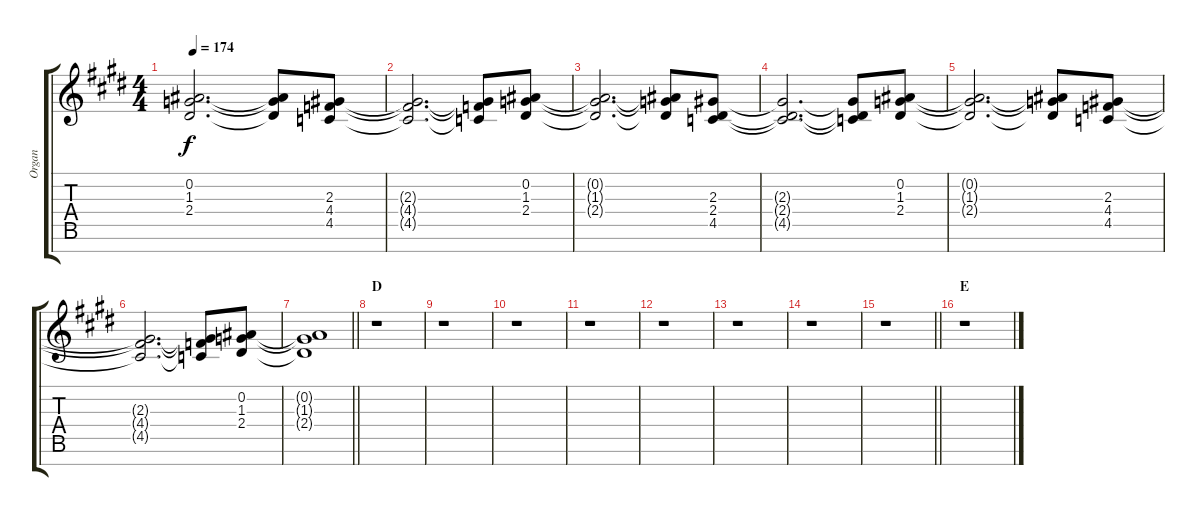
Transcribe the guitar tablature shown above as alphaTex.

\track ("Organ" "Organ") {instrument rockorgan}
\staff {score tabs}
\tuning (Eb5 Bb4 Gb4 Db4 Ab3 Eb3 Bb2) {hide}
\ts (4 4)
\tempo 174
\clef g2
\ks e
(0.2{t} 1.3{t} 2.4{t}).2{d dy f} (0.2{t} 1.3{t} 2.4{t}).8 (2.3 4.4 4.5).8 |
(2.3{t} 4.4{t} 4.5{t}).2{d} (2.3{t} 4.4{t} 4.5{t}).8 (0.2 1.3 2.4).8 |
(0.2{t} 1.3{t} 2.4{t}).2{d} (0.2{t} 1.3{t} 2.4{t}).8 (2.3 2.4 4.5).8 |
(2.3{t} 2.4{t} 4.5{t}).2{d} (2.3{t} 2.4{t} 4.5{t}).8 (0.2 1.3 2.4).8 |
(0.2{t} 1.3{t} 2.4{t}).2{d} (0.2{t} 1.3{t} 2.4{t}).8 (2.3 4.4 4.5).8 |
(2.3{t} 4.4{t} 4.5{t}).2{d} (2.3{t} 4.4{t} 4.5{t}).8 (0.2 1.3 2.4).8 |
\barLineRight lightlight
(0.2{t} 1.3{t} 2.4{t}).1 |
\section ("" "D")
r.1 |
r.1 |
r.1 |
r.1 |
r.1 |
r.1 |
r.1 |
\barLineRight lightlight
r.1 |
\section ("" "E")
r.1
